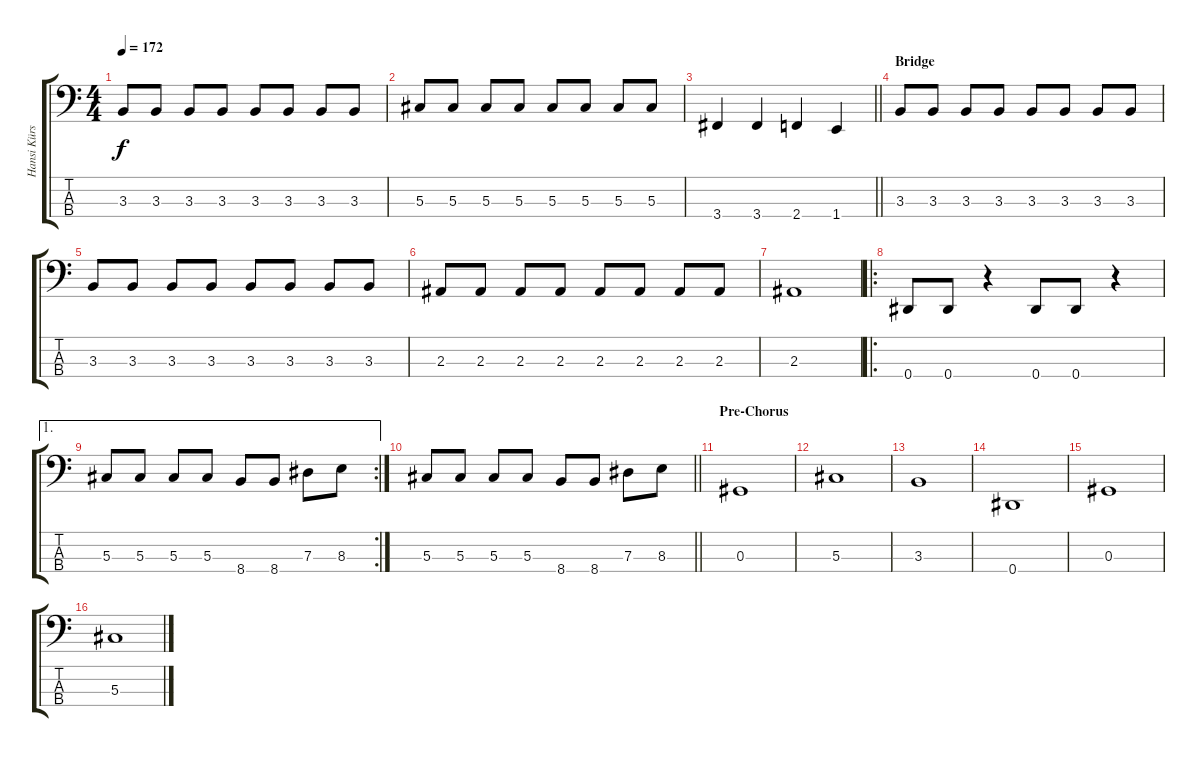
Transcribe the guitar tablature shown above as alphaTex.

\track ("Hansi Kürsch" "Hansi Kürs") {instrument electricbasspick}
\staff {score tabs}
\tuning (Gb2 Db2 Ab1 Eb1) {hide}
\ts (4 4)
\tempo 172
\clef f4
\ks c
3.3.8{dy f} 3.3.8 3.3.8 3.3.8 3.3.8 3.3.8 3.3.8 3.3.8 |
5.3.8 5.3.8 5.3.8 5.3.8 5.3.8 5.3.8 5.3.8 5.3.8 |
\barLineRight lightlight
3.4.4 3.4.4 2.4.4 1.4.4 |
\section ("" "Bridge")
3.3.8 3.3.8 3.3.8 3.3.8 3.3.8 3.3.8 3.3.8 3.3.8 |
3.3.8 3.3.8 3.3.8 3.3.8 3.3.8 3.3.8 3.3.8 3.3.8 |
2.3.8 2.3.8 2.3.8 2.3.8 2.3.8 2.3.8 2.3.8 2.3.8 |
2.3.1 |
\ro
0.4.8 0.4.8 r.4 0.4.8 0.4.8 r.4 |
\ae 1
\rc 2
5.3.8 5.3.8 5.3.8 5.3.8 8.4.8 8.4.8 7.3.8 8.3.8 |
\barLineRight lightlight
5.3.8 5.3.8 5.3.8 5.3.8 8.4.8 8.4.8 7.3.8 8.3.8 |
\section ("" "Pre-Chorus")
0.3.1 |
5.3.1 |
3.3.1 |
0.4.1 |
0.3.1 |
5.3.1
